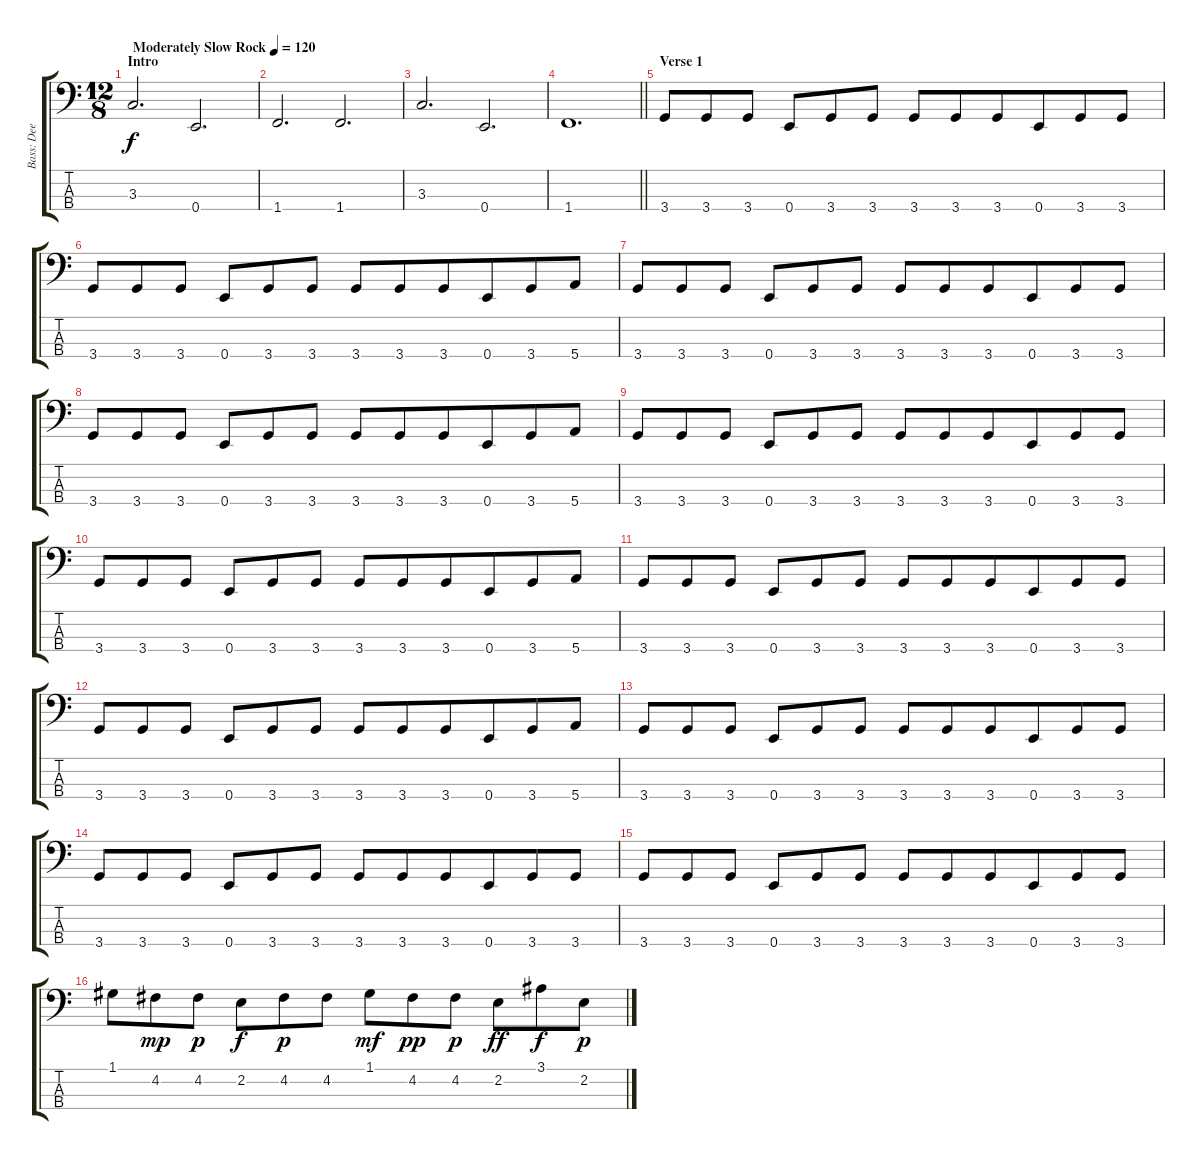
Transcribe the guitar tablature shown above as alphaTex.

\track ("Bass: Dee" "Bass: Dee") {instrument electricbassfinger}
\staff {score tabs}
\tuning (G2 D2 A1 E1) {hide}
\ts (12 8)
\section ("" "Intro")
\tempo (120 "Moderately Slow Rock")
\clef f4
\ks c
3.3.2{d dy f instrument electricbassfinger} 0.4.2{d} |
1.4.2{d} 1.4.2{d} |
3.3.2{d} 0.4.2{d} |
\barLineRight lightlight
1.4.1{d} |
\section ("" "Verse 1")
3.4.8 3.4.8{beam merge} 3.4.8 0.4.8{beam merge} 3.4.8 3.4.8 3.4.8 3.4.8{beam merge} 3.4.8{beam merge} 0.4.8 3.4.8 3.4.8 |
3.4.8 3.4.8{beam merge} 3.4.8 0.4.8{beam merge} 3.4.8 3.4.8 3.4.8 3.4.8{beam merge} 3.4.8{beam merge} 0.4.8 3.4.8 5.4.8 |
3.4.8 3.4.8{beam merge} 3.4.8 0.4.8{beam merge} 3.4.8 3.4.8 3.4.8 3.4.8{beam merge} 3.4.8{beam merge} 0.4.8 3.4.8 3.4.8 |
3.4.8 3.4.8{beam merge} 3.4.8 0.4.8{beam merge} 3.4.8 3.4.8 3.4.8 3.4.8{beam merge} 3.4.8{beam merge} 0.4.8 3.4.8 5.4.8 |
3.4.8 3.4.8{beam merge} 3.4.8 0.4.8{beam merge} 3.4.8 3.4.8 3.4.8 3.4.8{beam merge} 3.4.8{beam merge} 0.4.8 3.4.8 3.4.8 |
3.4.8 3.4.8{beam merge} 3.4.8 0.4.8{beam merge} 3.4.8 3.4.8 3.4.8 3.4.8{beam merge} 3.4.8{beam merge} 0.4.8 3.4.8 5.4.8 |
3.4.8 3.4.8{beam merge} 3.4.8 0.4.8{beam merge} 3.4.8 3.4.8 3.4.8 3.4.8{beam merge} 3.4.8{beam merge} 0.4.8 3.4.8 3.4.8 |
3.4.8 3.4.8{beam merge} 3.4.8 0.4.8{beam merge} 3.4.8 3.4.8 3.4.8 3.4.8{beam merge} 3.4.8{beam merge} 0.4.8 3.4.8 5.4.8 |
3.4.8 3.4.8{beam merge} 3.4.8 0.4.8{beam merge} 3.4.8 3.4.8 3.4.8 3.4.8{beam merge} 3.4.8{beam merge} 0.4.8 3.4.8 3.4.8 |
3.4.8 3.4.8{beam merge} 3.4.8 0.4.8{beam merge} 3.4.8 3.4.8 3.4.8 3.4.8{beam merge} 3.4.8{beam merge} 0.4.8 3.4.8 3.4.8 |
3.4.8 3.4.8{beam merge} 3.4.8 0.4.8{beam merge} 3.4.8 3.4.8 3.4.8 3.4.8{beam merge} 3.4.8{beam merge} 0.4.8 3.4.8 3.4.8 |
1.1.8 4.2.8{dy mp} 4.2.8{dy p} 2.2.8{dy f} 4.2.8{dy p} 4.2.8 1.1.8{dy mf} 4.2.8{dy pp} 4.2.8{dy p} 2.2.8{dy ff} 3.1.8{dy f} 2.2.8{dy p}
